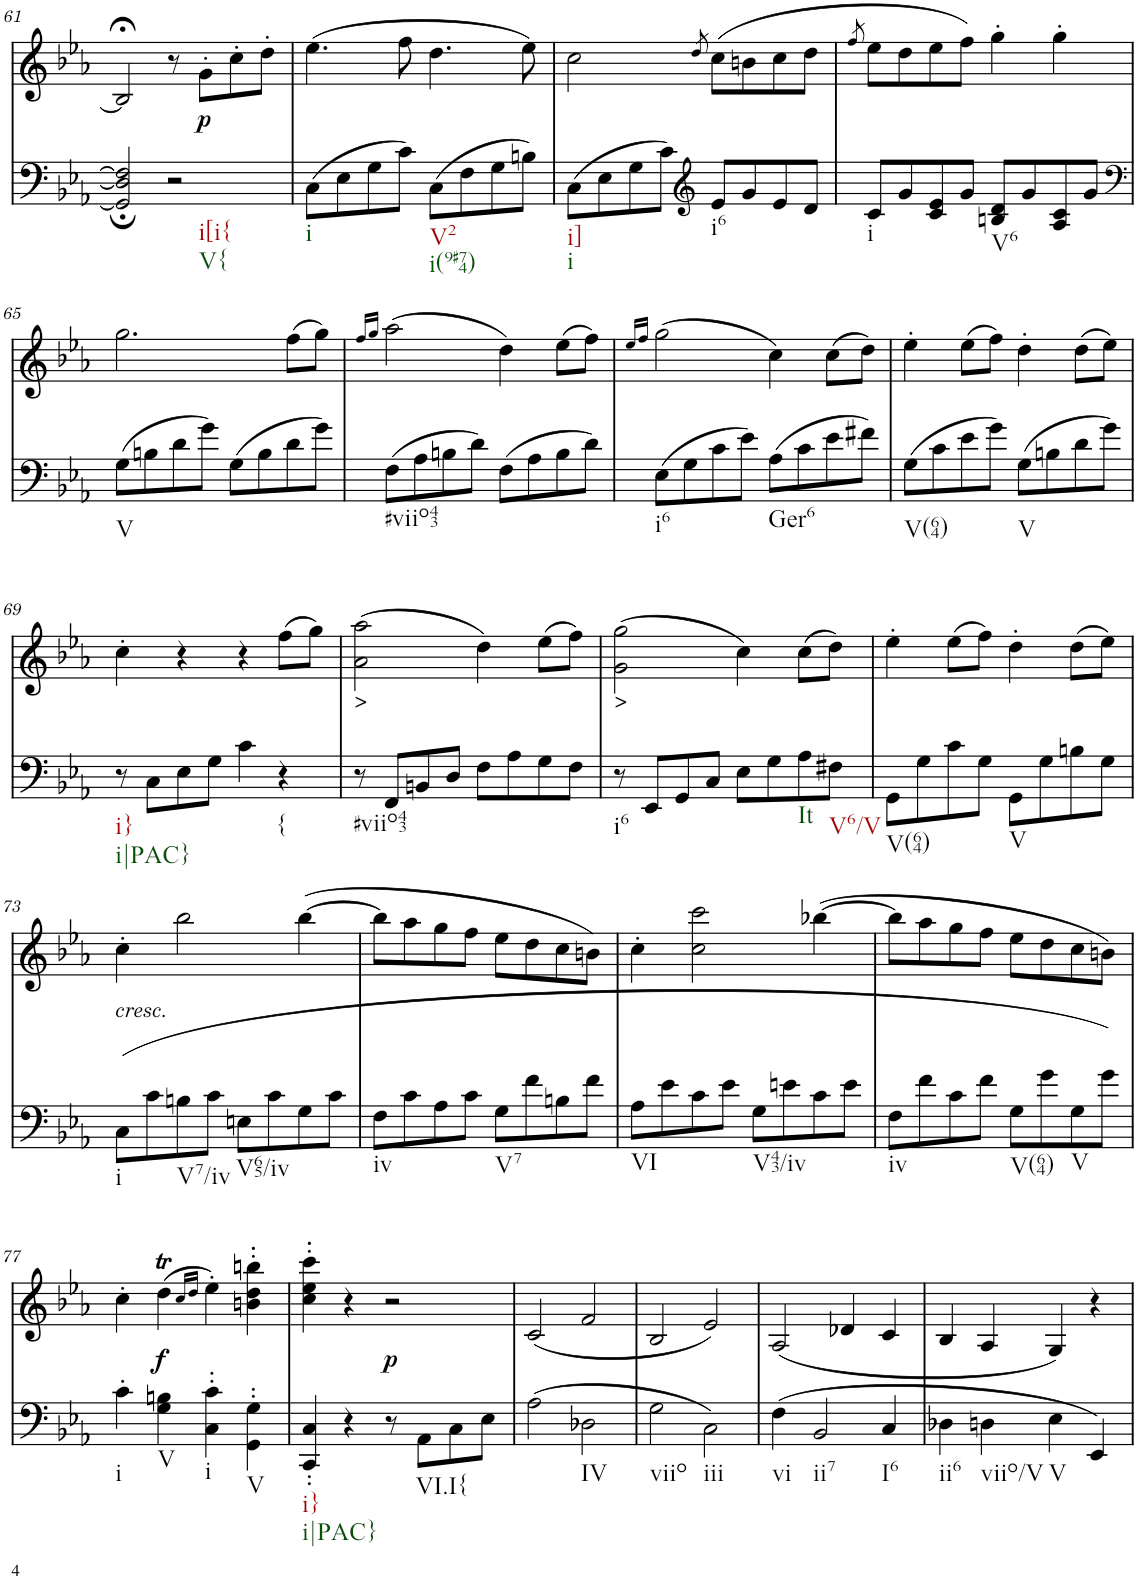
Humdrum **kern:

**kern	**kern	**text	**dynam
*part2	*part1	*part1	*part1
*staff2	*staff1	*staff1	*staff1
*I"piano	*I"piano	*	*
*I'Pno	*I'Pno	*	*
!!LO:PB:g=z
*clefF4	*clefG2	*	*
*k[b-e-a-]	*k[b-e-a-]	*	*
*c:	*c:	*	*
*M2/2	*M2/2	*	*
*met(c|)	*met(c|)	*	*
=61	=61	=61	=61
2GG/]; 2D/]; 2F/];	2B;</]	.	.
!LO:TX:b:t=i[i{	!	!	!
!LO:TX:b:t=V{	!	!	!
2r	8r	.	.
!	!	!LO:LY:b	!LO:DY:b
.	8g'\L	p	p
.	8cc'\	.	.
.	8dd'\J	.	.
=62	=62	=62	=62
!LO:TX:b:t=i	!	!	!
(8C\L	(4.ee-\	.	.
8E-\	.	.	.
8G\	.	.	.
8c\J)	8ff\	.	.
!LO:TX:b:t=V2	!	!	!
!LO:TX:b:t=i(9#74)	!	!	!
(8C\L	4.dd\	.	.
8F\	.	.	.
8G\	.	.	.
8Bn\J)	8ee-\)	.	.
=63	=63	=63	=63
!LO:TX:b:t=i]	!	!	!
!LO:TX:b:t=i	!	!	!
(8C\L	2cc\	.	.
8E-\	.	.	.
8G\	.	.	.
8c\J)	.	.	.
*clefG2	*	*	*
.	8qdd/	.	.
!LO:TX:b:t=i6	!	!	!
8e-/L	(8cc\L	.	.
8g/	8bn\	.	.
8e-/	8cc\	.	.
8d/J	8dd\J	.	.
=64	=64	=64	=64
.	8qff/	.	.
!LO:TX:b:t=i	!	!	!
8c/L	8ee-\L	.	.
8g/	8dd\	.	.
8c/ 8e-/	8ee-\	.	.
8g/J	8ff\J)	.	.
!LO:TX:b:t=V6	!	!	!
8Bn/ 8d/L	4gg'\	.	.
8g/	.	.	.
8A-/ 8c/	4gg'\	.	.
8g/J	.	.	.
!!LO:LB:g=z
=65	=65	=65	=65
*clefF4	*	*	*
!LO:TX:b:t=V	!	!	!
(8G\L	2.gg\	.	.
8Bn\	.	.	.
8d\	.	.	.
8g\J)	.	.	.
(8G\L	.	.	.
8B\	.	.	.
8d\	(8ff\L	.	.
8g\J)	8gg\J)	.	.
=66	=66	=66	=66
.	16qff/LL	.	.
.	16qgg/JJ	.	.
!LO:TX:b:t=#viio43	!	!	!
(8F\L	(2aa-\	.	.
8A-\	.	.	.
8Bn\	.	.	.
8d\J)	.	.	.
(8F\L	4dd\)	.	.
8A-\	.	.	.
8B\	(8ee-\L	.	.
8d\J)	8ff\J)	.	.
=67	=67	=67	=67
.	16qee-/LL	.	.
.	16qff/JJ	.	.
!LO:TX:b:t=i6	!	!	!
(8E-\L	(2gg\	.	.
8G\	.	.	.
8c\	.	.	.
8e-\J)	.	.	.
!LO:TX:b:t=Ger6	!	!	!
(8A-\L	4cc\)	.	.
8c\	.	.	.
8e-\	(8cc\L	.	.
8f#X\J)	8dd\J)	.	.
=68	=68	=68	=68
!LO:TX:b:t=V(64)	!	!	!
(8G\L	4ee-'\	.	.
8c\	.	.	.
8e-\	(8ee-\L	.	.
8g\J)	8ff\J)	.	.
!LO:TX:b:t=V	!	!	!
(8G\L	4dd'\	.	.
8Bn\	.	.	.
8d\	(8dd\L	.	.
8g\J)	8ee-\J)	.	.
!!LO:LB:g=z
=69	=69	=69	=69
!LO:TX:b:t=i}	!	!	!
!LO:TX:b:t=i|PAC}	!	!	!
8r	4cc'\	.	.
8C\L	.	.	.
8E-\	4r	.	.
8G\J	.	.	.
4c\	4r	.	.
!LO:TX:b:t={	!	!	!
4r	(8ff\L	.	.
.	8gg\J)	.	.
=70	=70	=70	=70
!LO:TX:b:t=#viio43	!	!	!
!	!	!LO:LY:b	!
8r	(2a-\ 2aa-\	>	.
8FF/L	.	.	.
8BBn/	.	.	.
8D/J	.	.	.
8F\L	4dd\)	.	.
8A-\	.	.	.
8G\	(8ee-\L	.	.
8F\J	8ff\J)	.	.
=71	=71	=71	=71
!LO:TX:b:t=i6	!	!	!
!	!	!LO:LY:b	!
8r	(2g\ 2gg\	>	.
8EE-/L	.	.	.
8GG/	.	.	.
8C/J	.	.	.
8E-\L	4cc\)	.	.
8G\	.	.	.
8A-\	(8cc\L	.	.
!LO:TX:b:t=V6/V	!	!	!
!LO:TX:b:t=It	!	!	!
8F#X\J	8dd\J)	.	.
=72	=72	=72	=72
!LO:TX:b:t=V(64)	!	!	!
8GG\L	4ee-'\	.	.
8G\	.	.	.
8c\	(8ee-\L	.	.
8G\J	8ff\J)	.	.
!LO:TX:b:t=V	!	!	!
8GG\L	4dd'\	.	.
8G\	.	.	.
8Bn\	(8dd\L	.	.
8G\J	8ee-\J)	.	.
!!LO:LB:g=z
=73	=73	=73	=73
!	!LO:TX:b:i:t=cresc.	!	!
!LO:TX:b:t=i	!	!	!
!	!	!LO:LY:b	!
(8C\L	4cc'\	<	.
8c\	.	.	.
!LO:TX:b:t=V7/iv	!	!	!
8Bn\	2bb-\	.	.
8c\J	.	.	.
!LO:TX:b:t=V65/iv	!	!	!
8En\L	.	.	.
8c\	.	.	.
8G\	([4bb-\	.	.
8c\J	.	.	.
=74	=74	=74	=74
!LO:TX:b:t=iv	!	!	!
8F\L	8bb-\L]	.	.
8c\	8aa-\	.	.
8A-\	8gg\	.	.
8c\J	8ff\J	.	.
!LO:TX:b:t=V7	!	!	!
8G\L	8ee-\L	.	.
8f\	8dd\	.	.
8Bn\	8cc\	.	.
8f\J	8bn\J)	.	.
=75	=75	=75	=75
!LO:TX:b:t=VI	!	!	!
8A-\L	4cc'\	.	.
8e-\	.	.	.
8c\	2cc\ 2ccc\	.	.
8e-\J	.	.	.
!LO:TX:b:t=V43/iv	!	!	!
8G\L	.	.	.
8en\	.	.	.
8c\	([4bb-X\	.	.
8e\J	.	.	.
=76	=76	=76	=76
!LO:TX:b:t=iv	!	!	!
8F\L	8bb-\L]	.	.
8f\	8aa-\	.	.
8c\	8gg\	.	.
8f\J	8ff\J	.	.
!LO:TX:b:t=V(64)	!	!	!
8G\L	8ee-\L	.	.
8g\	8dd\	.	.
!LO:TX:b:t=V	!	!	!
8G\	8cc\	.	.
8g\J)	8bn\J)	.	.
!!LO:LB:g=z
=77	=77	=77	=77
!LO:TX:b:t=i	!	!	!
4c'\	4cc'\	.	.
!LO:TX:b:t=V	!	!	!
!	!	!LO:LY:b	!LO:DY:b
4G\ 4Bn\	(4ddt\	f	f
.	16qcc/LL	.	.
.	16qdd/JJ	.	.
!LO:TX:b:t=i	!	!	!
4C\' 4c\'	4ee-'\)	.	.
!LO:TX:b:t=V	!	!	!
4GG\' 4G\'	4bn\' 4dd\' 4bbn\'	.	.
=78	=78	=78	=78
!LO:TX:b:t=i}	!	!	!
!LO:TX:b:t=i|PAC}	!	!	!
4CC/' 4C/'	4cc\' 4ee-\' 4ccc\'	.	.
4r	4r	.	.
!	!	!LO:LY:b	!LO:DY:b
8r	2r	p	p
!LO:TX:b:t=VI.I{	!	!	!
8AA-\L	.	.	.
8C\	.	.	.
8E-\J	.	.	.
=79	=79	=79	=79
(2A-\	(2c/	.	.
!LO:TX:b:t=IV	!	!	!
2D-X\	2f/	.	.
=80	=80	=80	=80
!LO:TX:b:t=viio	!	!	!
2G\	2B-/	.	.
!LO:TX:b:t=iii	!	!	!
2C\)	2e-/)	.	.
=81	=81	=81	=81
!LO:TX:b:t=vi	!	!	!
(4F\	(2A-/	.	.
!LO:TX:b:t=ii7	!	!	!
2BB-/	.	.	.
.	4d-X/	.	.
!LO:TX:b:t=I6	!	!	!
4C/	4c/	.	.
=82	=82	=82	=82
!LO:TX:b:t=ii6	!	!	!
4D-X\	4B-/	.	.
!LO:TX:b:t=viio/V	!	!	!
4Dn\	4A-/	.	.
!LO:TX:b:t=V	!	!	!
4E-\	4G/)	.	.
4EE-/)	4r	.	.
=	=	=	=
*-	*-	*-	*-
